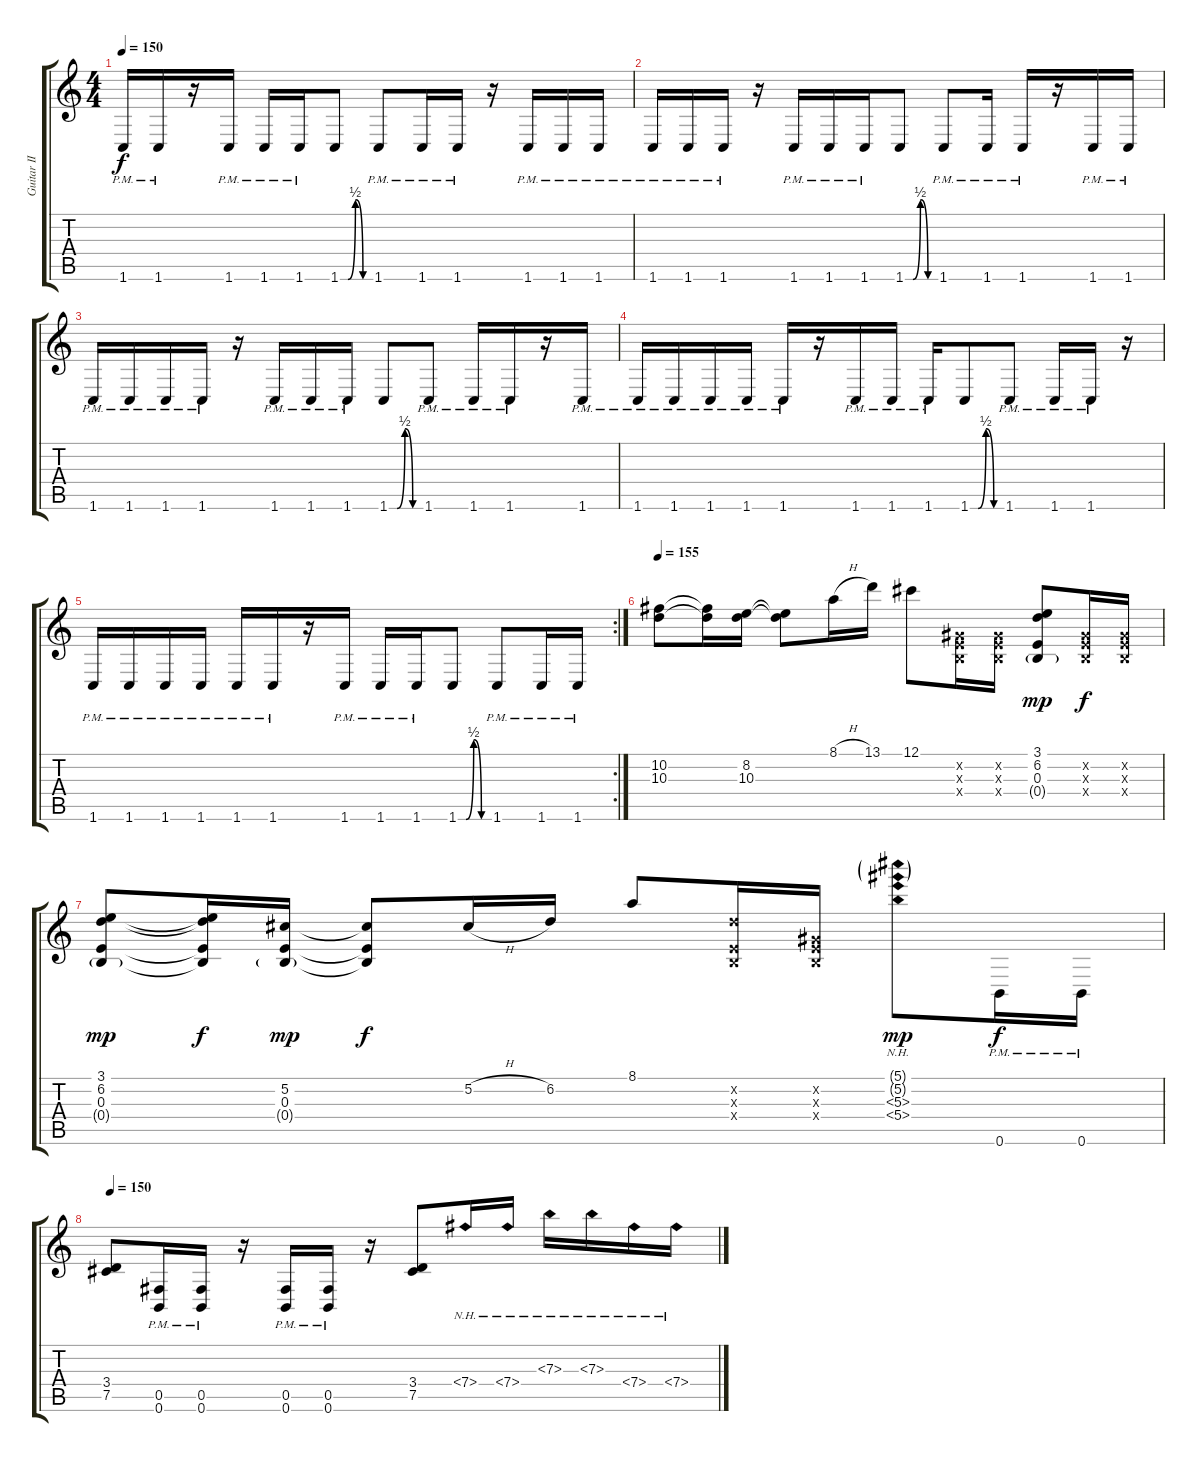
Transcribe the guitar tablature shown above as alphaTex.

\track ("Guitar II" "Guitar II") {instrument distortionguitar}
\staff {score tabs}
\tuning (Db4 Ab3 E3 B2 Gb2 B1) {hide}
\ts (4 4)
\tempo 150
\clef g2
\ks c
1.6{pm}.16{dy f} 1.6{pm}.16 r.16 1.6{pm}.16 1.6{pm}.16 1.6{pm}.16 1.6{be (custom 0 0 15 0 30 2 45 0 60 0)}.8 1.6{pm}.8 1.6{pm}.16 1.6{pm}.16 r.16 1.6{pm}.16 1.6{pm}.16 1.6{pm}.16 |
1.6{pm}.16 1.6{pm}.16 1.6{pm}.16 r.16 1.6{pm}.16 1.6{pm}.16 1.6{pm}.16 1.6{be (custom 0 0 15 0 30 2 45 0 60 0)}.8 1.6{pm}.8 1.6{pm}.16 1.6{pm}.16 r.16 1.6{pm}.16 1.6{pm}.16 |
1.6{pm}.16 1.6{pm}.16 1.6{pm}.16 1.6{pm}.16 r.16 1.6{pm}.16 1.6{pm}.16 1.6{pm}.16 1.6{be (custom 0 0 15 0 30 2 45 0 60 0)}.8 1.6{pm}.8 1.6{pm}.16 1.6{pm}.16 r.16 1.6{pm}.16 |
1.6{pm}.16 1.6{pm}.16 1.6{pm}.16 1.6{pm}.16 1.6{pm}.16 r.16 1.6{pm}.16 1.6{pm}.16 1.6{pm}.16 1.6{be (custom 0 0 15 0 30 2 45 0 60 0)}.8 1.6{pm}.8 1.6{pm}.16 1.6{pm}.16 r.16 |
\rc 2
1.6{pm}.16 1.6{pm}.16 1.6{pm}.16 1.6{pm}.16 1.6{pm}.16 1.6{pm}.16 r.16 1.6{pm}.16 1.6{pm}.16 1.6{pm}.16 1.6{be (custom 0 0 15 0 30 2 45 0 60 0)}.8 1.6{pm}.8 1.6{pm}.16 1.6{pm}.16 |
\tempo 155
(10.2 10.3).8 (10.2{t} 10.3{t}).16 (8.2 10.3).16 (8.2{t} 10.3{t}).8 8.1{h}.16 13.1.16 12.1.8 (0.2{x} 0.3{x} 0.4{x}).16 (0.2{x} 0.3{x} 0.4{x}).16 (3.1 6.2 0.3 0.4{g}).8{dy mp} (0.2{x} 0.3{x} 0.4{x}).16{dy f} (0.2{x} 0.3{x} 0.4{x}).16 |
(3.1 6.2 0.3 0.4{g}).8{dy mp} (3.1{t} 6.2{t} 0.3{t} 0.4{t}).16{dy f} (5.2 0.3 0.4{g}).16{dy mp} (5.2{t} 0.3{t} 0.4{t}).8{dy f} 5.2{h}.16 6.2.16 8.1.8 (6.2{x} 0.3{x} 0.4{x}).16 (0.2{x} 0.3{x} 0.4{x}).16 (5.1{nh g} 5.2{nh g} 5.3{nh} 5.4{nh}).8{dy mp} 0.6{pm}.16{dy f} 0.6{pm}.16 |
\tempo 150
(3.4 7.5).8 (0.5{pm} 0.6{pm}).16 (0.5{pm} 0.6{pm}).16 r.16 (0.5{pm} 0.6{pm}).16 (0.5{pm} 0.6).16 r.16 (3.4 7.5).8 7.4{nh}.16 7.4{nh}.16 7.3{nh}.16 7.3{nh}.16 7.4{nh}.16 7.4{nh}.16
